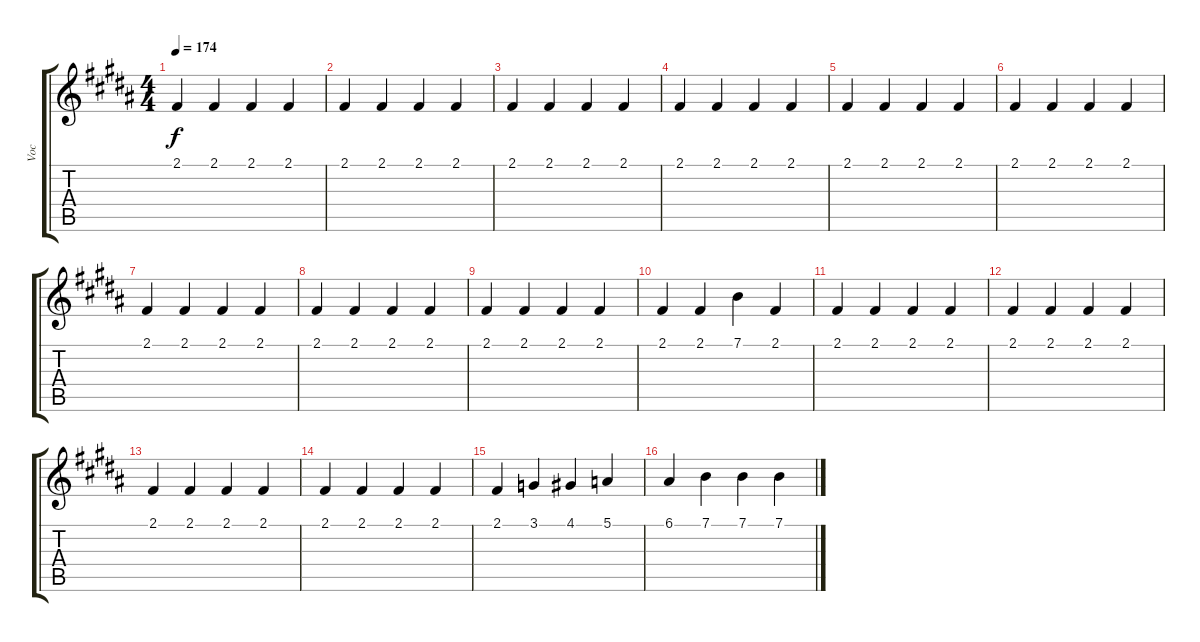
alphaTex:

\track ("Voc" "Voc") {instrument tenorsax}
\staff {score tabs}
\tuning (E4 B3 G3 D3 A2 E2) {hide}
\ts (4 4)
\tempo 174
\clef g2
\ks b
2.1.4{dy f} 2.1.4 2.1.4 2.1.4 |
2.1.4 2.1.4 2.1.4 2.1.4 |
2.1.4 2.1.4 2.1.4 2.1.4 |
2.1.4 2.1.4 2.1.4 2.1.4 |
2.1.4 2.1.4 2.1.4 2.1.4 |
2.1.4 2.1.4 2.1.4 2.1.4 |
2.1.4 2.1.4 2.1.4 2.1.4 |
2.1.4 2.1.4 2.1.4 2.1.4 |
2.1.4 2.1.4 2.1.4 2.1.4 |
2.1.4 2.1.4 7.1.4 2.1.4 |
2.1.4 2.1.4 2.1.4 2.1.4 |
2.1.4 2.1.4 2.1.4 2.1.4 |
2.1.4 2.1.4 2.1.4 2.1.4 |
2.1.4 2.1.4 2.1.4 2.1.4 |
2.1.4 3.1.4 4.1.4 5.1.4 |
6.1.4 7.1.4 7.1.4 7.1.4
